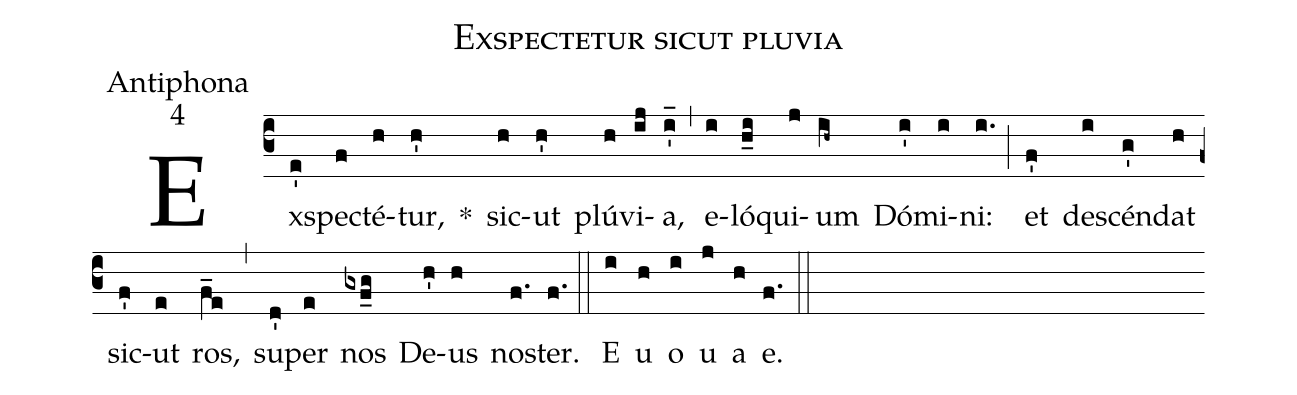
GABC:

name:Exspectetur sicut pluvia;
office-part:Antiphona;
mode:4;
%%
(c3) Ex(e')spe(f)cté(h)tur,(h') *() sic(h)ut(h') plú(h)vi(ij)a,(i'_) (,) e(i)ló(h_i)qui(j)um(ih~) Dó(i')mi(i)ni:(i.) (;) et(f') de(i)scén(g')dat(h) sic(f')ut(e) ros,(f_e) (,) su(d')per(e) nos(gxf_g) De(h')us(h) no(f.)ster.(f.) (::) <eu>E(i) u(h) o(i) u(j) a(h) e.</eu>(f.) (::)
